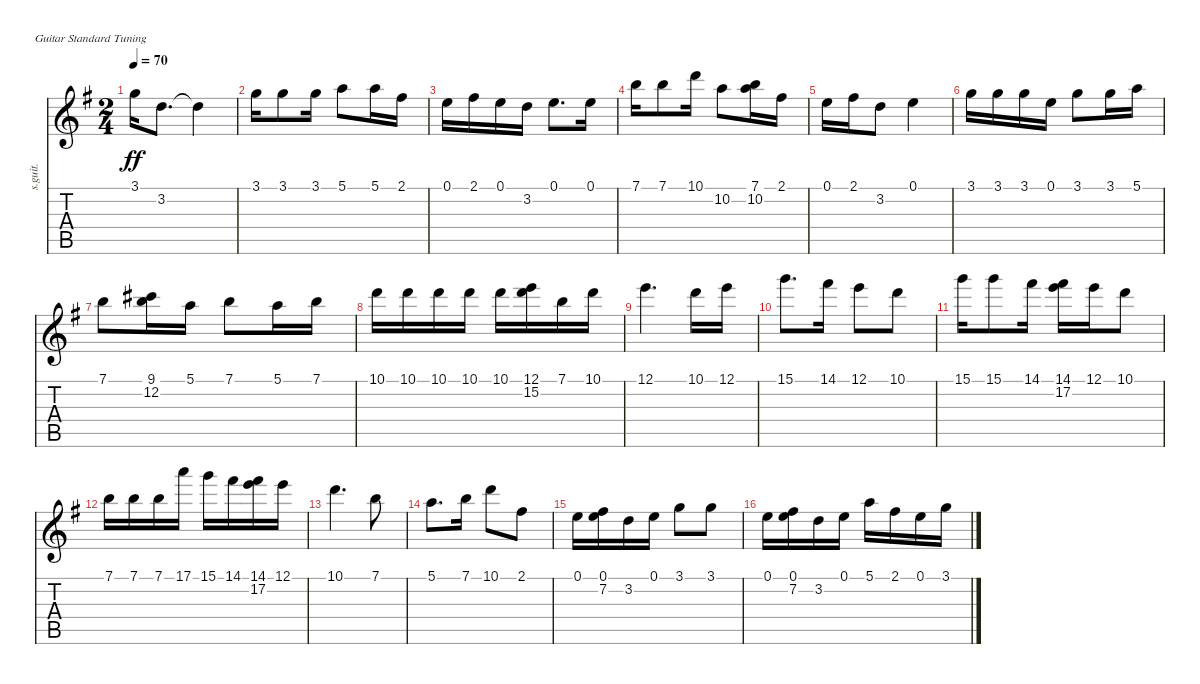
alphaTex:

\bracketExtendMode nobrackets
\track ("Track1" "s.guit.") {instrument acousticguitarsteel}
\staff {score tabs}
\tuning (E4 B3 G3 D3 A2 E2)
\ts (2 4)
\tempo 70
\clef g2
\ks eminor
3.1{acc forcenatural}.16{dy ff beam Down} 3.2{acc forcenatural}.8{d beam Down} 3.2{t acc forcenatural}.4{beam Down} |
3.1{acc forcenatural}.16{beam Down} 3.1{acc forcenatural}.8{beam Down} 3.1{acc forcenatural}.16{beam Down} 5.1{acc forcenatural}.8{beam Down} 5.1{acc forcenatural}.16{beam Down} 2.1{acc #}.16{beam Down} |
0.1{acc forcenatural}.16{beam Down} 2.1{acc #}.16{beam Down} 0.1{acc forcenatural}.16{beam Down} 3.2{acc forcenatural}.16{beam Down} 0.1{acc forcenatural}.8{d beam Down} 0.1{acc forcenatural}.16{beam Down} |
7.1{acc forcenatural}.16{beam Down} 7.1{acc forcenatural}.8{beam Down} 10.1{acc forcenatural}.16{beam Down} 10.2{acc forcenatural}.8{beam Down} (7.1{acc forcenatural} 10.2{acc forcenatural}).16{beam Down} 2.1{acc #}.16{beam Down} |
0.1{acc forcenatural}.16{beam Down} 2.1{acc #}.16{beam Down} 3.2{acc forcenatural}.8{beam Down} 0.1{acc forcenatural}.4{beam Down} |
3.1{acc forcenatural}.16{beam Down} 3.1{acc forcenatural}.16{beam Down} 3.1{acc forcenatural}.16{beam Down} 0.1{acc forcenatural}.16{beam Down} 3.1{acc forcenatural}.8{beam Down} 3.1{acc forcenatural}.16{beam Down} 5.1{acc forcenatural}.16{beam Down} |
7.1{acc forcenatural}.8{beam Down} (9.1{acc #} 12.2{acc forcenatural}).16{beam Down} 5.1{acc forcenatural}.16{beam Down} 7.1{acc forcenatural}.8{beam Down} 5.1{acc forcenatural}.16{beam Down} 7.1{acc forcenatural}.16{beam Down} |
10.1{acc forcenatural}.16{beam Down} 10.1{acc forcenatural}.16{beam Down} 10.1{acc forcenatural}.16{beam Down} 10.1{acc forcenatural}.16{beam Down} 10.1{acc forcenatural}.16{beam Down} (15.2{acc forcenatural} 12.1{acc forcenatural}).16{beam Down} 7.1{acc forcenatural}.16{beam Down} 10.1{acc forcenatural}.16{beam Down} |
12.1{acc forcenatural}.4{d beam Down} 10.1{acc forcenatural}.16{beam Down} 12.1{acc forcenatural}.16{beam Down} |
15.1{acc forcenatural}.8{d beam Down} 14.1{acc #}.16{beam Down} 12.1{acc forcenatural}.8{beam Down} 10.1{acc forcenatural}.8{beam Down} |
15.1{acc forcenatural}.16{beam Down} 15.1{acc forcenatural}.8{beam Down} 14.1{acc #}.16{beam Down} (17.2{acc forcenatural} 14.1{acc #}).16{beam Down} 12.1{acc forcenatural}.16{beam Down} 10.1{acc forcenatural}.8{beam Down} |
7.1{acc forcenatural}.16{beam Down} 7.1{acc forcenatural}.16{beam Down} 7.1{acc forcenatural}.16{beam Down} 17.1{acc forcenatural}.16{beam Down} 15.1{acc forcenatural}.16{beam Down} 14.1{acc #}.16{beam Down} (17.2{acc forcenatural} 14.1{acc #}).16{beam Down} 12.1{acc forcenatural}.16{beam Down} |
10.1{acc forcenatural}.4{d beam Down} 7.1{acc forcenatural}.8{beam Down} |
5.1{acc forcenatural}.8{d beam Down} 7.1{acc forcenatural}.16{beam Down} 10.1{acc forcenatural}.8{beam Down} 2.1{acc #}.8{beam Down} |
0.1{acc forcenatural}.16{beam Down} (0.1{acc forcenatural} 7.2{acc #}).16{beam Down} 3.2{acc forcenatural}.16{beam Down} 0.1{acc forcenatural}.16{beam Down} 3.1{acc forcenatural}.8{beam Down} 3.1{acc forcenatural}.8{beam Down} |
0.1{acc forcenatural}.16{beam Down} (0.1{acc forcenatural} 7.2{acc #}).16{beam Down} 3.2{acc forcenatural}.16{beam Down} 0.1{acc forcenatural}.16{beam Down} 5.1{acc forcenatural}.16{beam Down} 2.1{acc #}.16{beam Down} 0.1{acc forcenatural}.16{beam Down} 3.1{acc forcenatural}.16{beam Down}
